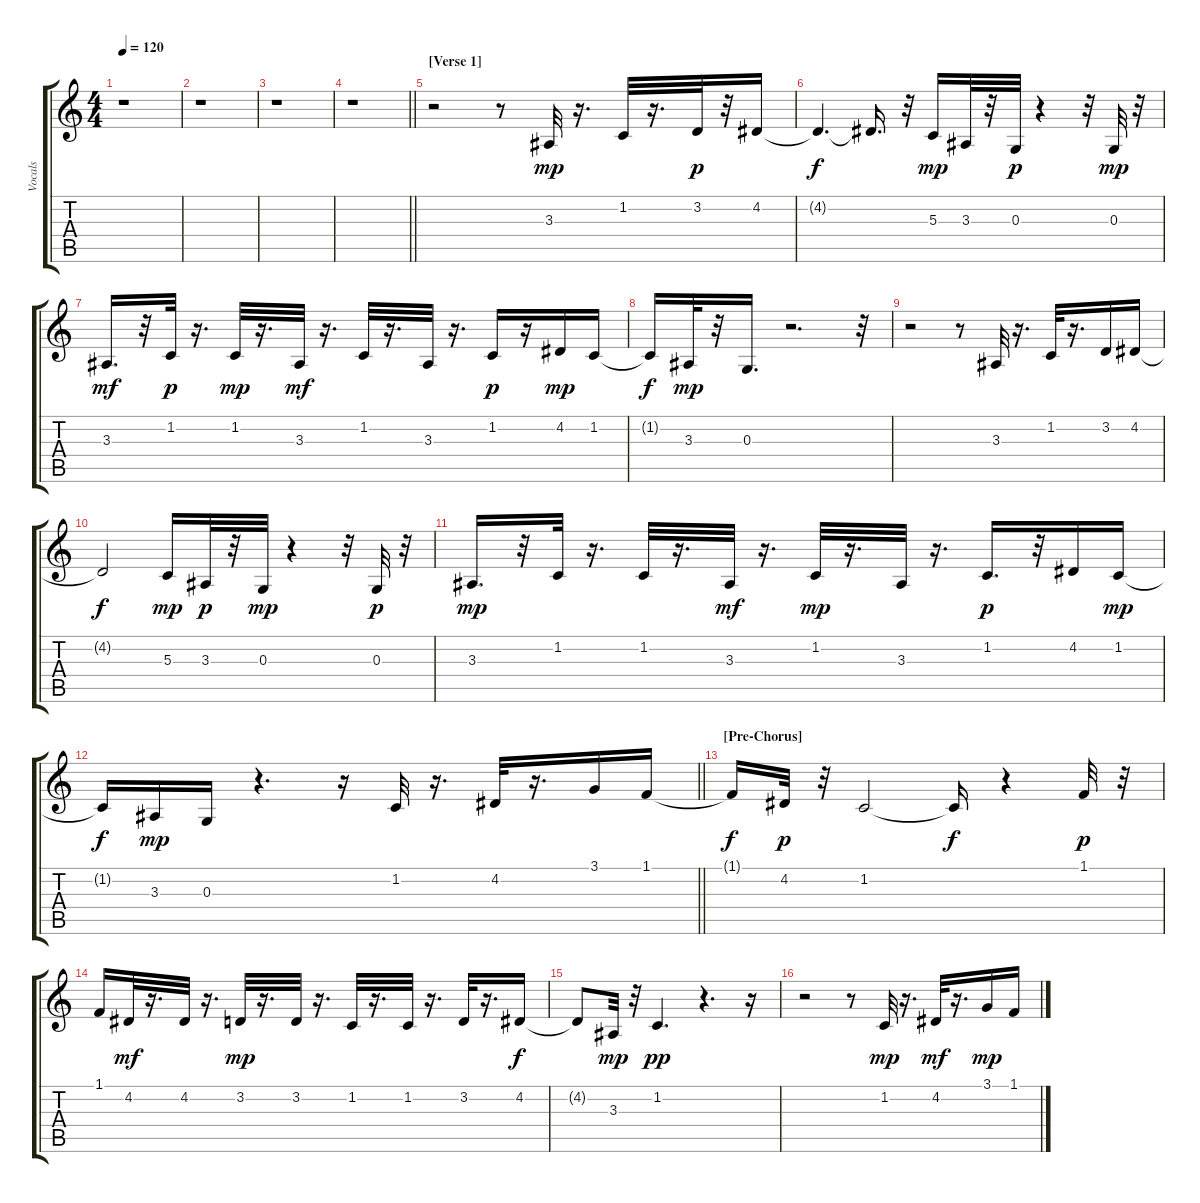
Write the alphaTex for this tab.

\track ("Vocals" "Vocals") {instrument bassoon}
\staff {score tabs}
\tuning (E4 B3 G3 D3 A2 E2) {hide}
\ts (4 4)
\tempo 120
\clef g2
\ks c
r.1{dy mp} |
r.1 |
r.1 |
\barLineRight lightlight
r.1 |
\section ("" "[Verse 1]")
r.2 r.8 3.3.32 r.16{d} 1.2.32 r.16{d} 3.2.32{dy p} r.32 4.2.16 |
4.2{t}.4{d dy f} 4.2{t}.16{d} r.32 5.3.16{dy mp} 3.3.32 r.32 0.3.32{dy p} r.4 r.32 0.3.32{dy mp} r.32 |
3.3.16{d dy mf} r.32 1.2.32{dy p} r.16{d} 1.2.32{dy mp} r.16{d} 3.3.32{dy mf} r.16{d} 1.2.32 r.16{d} 3.3.32 r.16{d} 1.2.16{dy p} r.16 4.2.16{dy mp} 1.2.16 |
1.2{t}.16{dy f} 3.3.32{dy mp} r.32 0.3.16{d} r.2{d} r.32 |
r.2 r.8 3.3.32 r.16{d} 1.2.32 r.16{d} 3.2.16 4.2.16 |
4.2{t}.2{dy f} 5.3.16{dy mp} 3.3.32{dy p} r.32 0.3.32{dy mp} r.4 r.32 0.3.32{dy p} r.32 |
3.3.16{d dy mp} r.32 1.2.32 r.16{d} 1.2.32 r.16{d} 3.3.32{dy mf} r.16{d} 1.2.32{dy mp} r.16{d} 3.3.32 r.16{d} 1.2.16{d dy p} r.32 4.2.16 1.2.16{dy mp} |
\barLineRight lightlight
1.2{t}.16{dy f} 3.3.16{dy mp} 0.3.16 r.4{d} r.16 1.2.32 r.16{d} 4.2.32 r.16{d} 3.1.16 1.1.16 |
\section ("" "[Pre-Chorus]")
1.1{t}.16{dy f} 4.2.32{dy p} r.32 1.2.2 1.2{t}.16{dy f} r.4 1.1.32{dy p} r.32 |
1.1.16 4.2.32{dy mf} r.16{d} 4.2.32 r.16{d} 3.2.32{dy mp} r.16{d} 3.2.32 r.16{d} 1.2.32 r.16{d} 1.2.32 r.16{d} 3.2.32 r.16{d} 4.2.16{dy f} |
4.2{t}.8 3.3.32{dy mp} r.32 1.2.4{d dy pp} r.4{d} r.16 |
r.2 r.8 1.2.32{dy mp} r.16{d} 4.2.32{dy mf} r.16{d} 3.1.16{dy mp} 1.1.16
